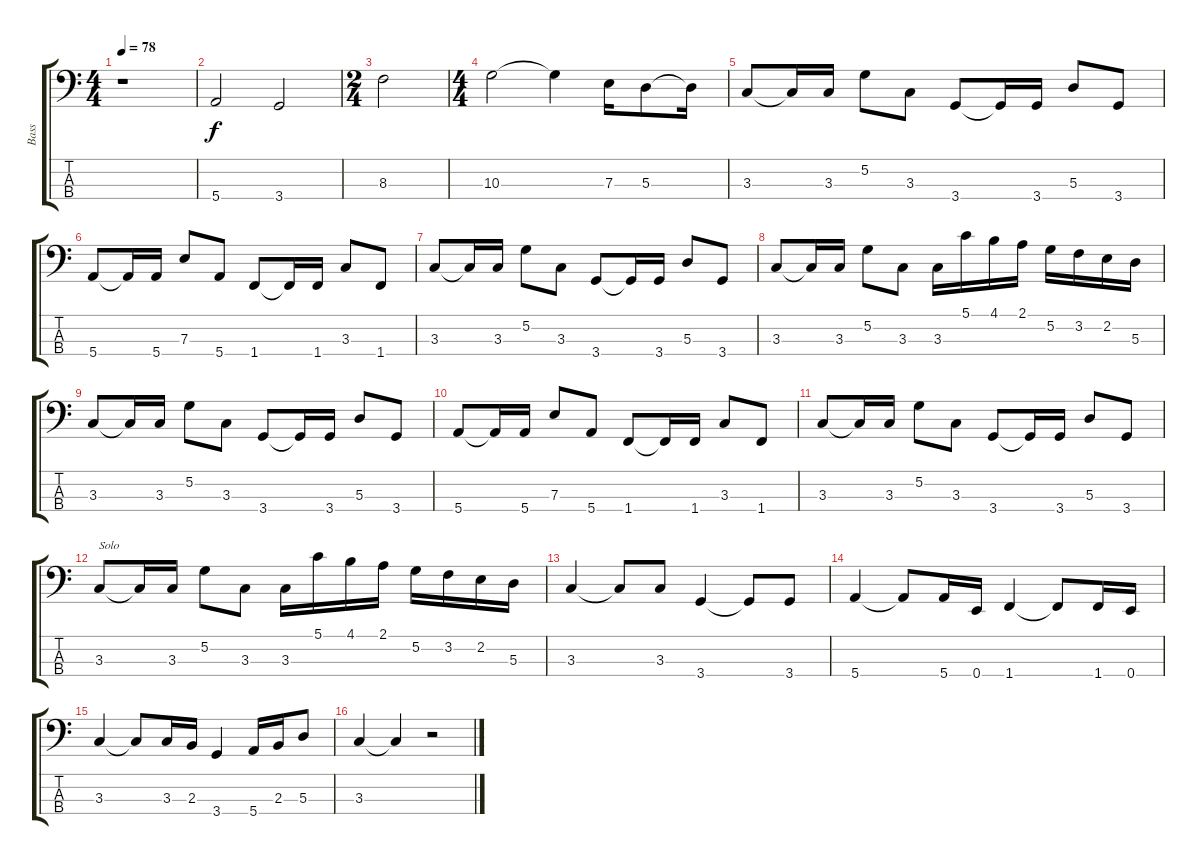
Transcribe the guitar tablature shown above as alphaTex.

\track ("Bass" "Bass") {instrument electricbassfinger}
\staff {score tabs}
\tuning (G2 D2 A1 E1) {hide}
\ts (4 4)
\tempo 78
\clef f4
\ks c
r.1{dy f} |
5.4.2 3.4.2 |
\ts (2 4)
8.3.2 |
\ts (4 4)
10.3.2 10.3{t}.4 7.3.16 5.3.8 5.3{t}.16 |
3.3.8 3.3{t}.16 3.3.16 5.2.8 3.3.8 3.4.8 3.4{t}.16 3.4.16 5.3.8 3.4.8 |
5.4.8 5.4{t}.16 5.4.16 7.3.8 5.4.8 1.4.8 1.4{t}.16 1.4.16 3.3.8 1.4.8 |
3.3.8 3.3{t}.16 3.3.16 5.2.8 3.3.8 3.4.8 3.4{t}.16 3.4.16 5.3.8 3.4.8 |
3.3.8 3.3{t}.16 3.3.16 5.2.8 3.3.8 3.3.16 5.1.16 4.1.16 2.1.16 5.2.16 3.2.16 2.2.16 5.3.16 |
3.3.8 3.3{t}.16 3.3.16 5.2.8 3.3.8 3.4.8 3.4{t}.16 3.4.16 5.3.8 3.4.8 |
5.4.8 5.4{t}.16 5.4.16 7.3.8 5.4.8 1.4.8 1.4{t}.16 1.4.16 3.3.8 1.4.8 |
3.3.8 3.3{t}.16 3.3.16 5.2.8 3.3.8 3.4.8 3.4{t}.16 3.4.16 5.3.8 3.4.8 |
3.3.8{txt "Solo"} 3.3{t}.16 3.3.16 5.2.8 3.3.8 3.3.16 5.1.16 4.1.16 2.1.16 5.2.16 3.2.16 2.2.16 5.3.16 |
3.3.4 3.3{t}.8 3.3.8 3.4.4 3.4{t}.8 3.4.8 |
5.4.4 5.4{t}.8 5.4.16 0.4.16 1.4.4 1.4{t}.8 1.4.16 0.4.16 |
3.3.4 3.3{t}.8 3.3.16 2.3.16 3.4.4 5.4.16 2.3.16 5.3.8 |
3.3.4 3.3{t}.4 r.2
